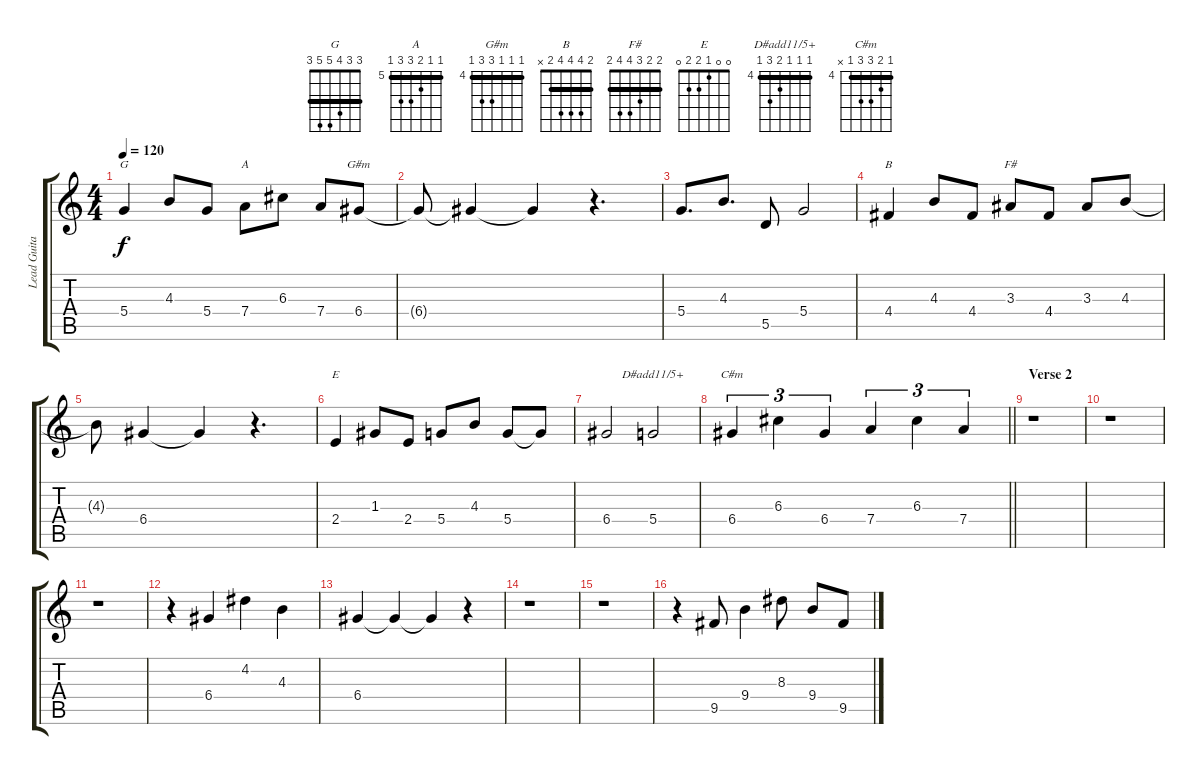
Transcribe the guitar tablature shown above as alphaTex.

\track ("Lead Guitar" "Lead Guita") {instrument electricguitarclean}
\staff {score tabs}
\tuning (E4 B3 G3 D3 A2 E2) {hide}
\chord ("G" 3 3 4 5 5 3) {barre 3}
\chord ("A" 5 5 6 7 7 5) {firstfret 5 barre 5}
\chord ("G#m" 4 4 4 6 6 4) {firstfret 4 barre 4}
\chord ("B" 2 4 4 4 2 x) {barre 2}
\chord ("F#" 2 2 3 4 4 2) {barre 2}
\chord ("E" 0 0 1 2 2 0)
\chord ("D#add11/5+" 4 4 4 5 6 4) {firstfret 4 barre 4}
\chord ("C#m" 4 5 6 6 4 x) {firstfret 4 barre 4}
\ts (4 4)
\tempo 120
\clef g2
\ks c
5.4.4{ch "G" dy f} 4.3.8 5.4.8 7.4.8{ch "A"} 6.3.8 7.4.8 6.4.8{ch "G#m"} |
6.4{t}.8 6.4{t}.4 6.4{t}.4 r.4{d} |
5.4.8{d} 4.3.8{d} 5.5.8 5.4.2 |
4.4.4{ch "B"} 4.3.8 4.4.8 3.3.8{ch "F#"} 4.4.8 3.3.8 4.3.8 |
4.3{t}.8 6.4.4 6.4{t}.4 r.4{d} |
2.4.4{ch "E"} 1.3.8 2.4.8 5.4.8 4.3.8 5.4.8 5.4{t}.8 |
6.4.2 5.4.2{ch "D#add11/5+"} |
\barLineRight lightlight
6.4.4{tu (3 2) ch "C#m"} 6.3.4{tu (3 2)} 6.4.4{tu (3 2)} 7.4.4{tu (3 2)} 6.3.4{tu (3 2)} 7.4.4{tu (3 2)} |
\section ("" "Verse 2")
r.1 |
r.1 |
r.1 |
r.4 6.4.4 4.2.4 4.3.4 |
6.4.4 6.4{t}.4 6.4{t}.4 r.4 |
r.1 |
r.1 |
r.4 9.5.8 9.4.4 8.3.8 9.4.8 9.5.8
